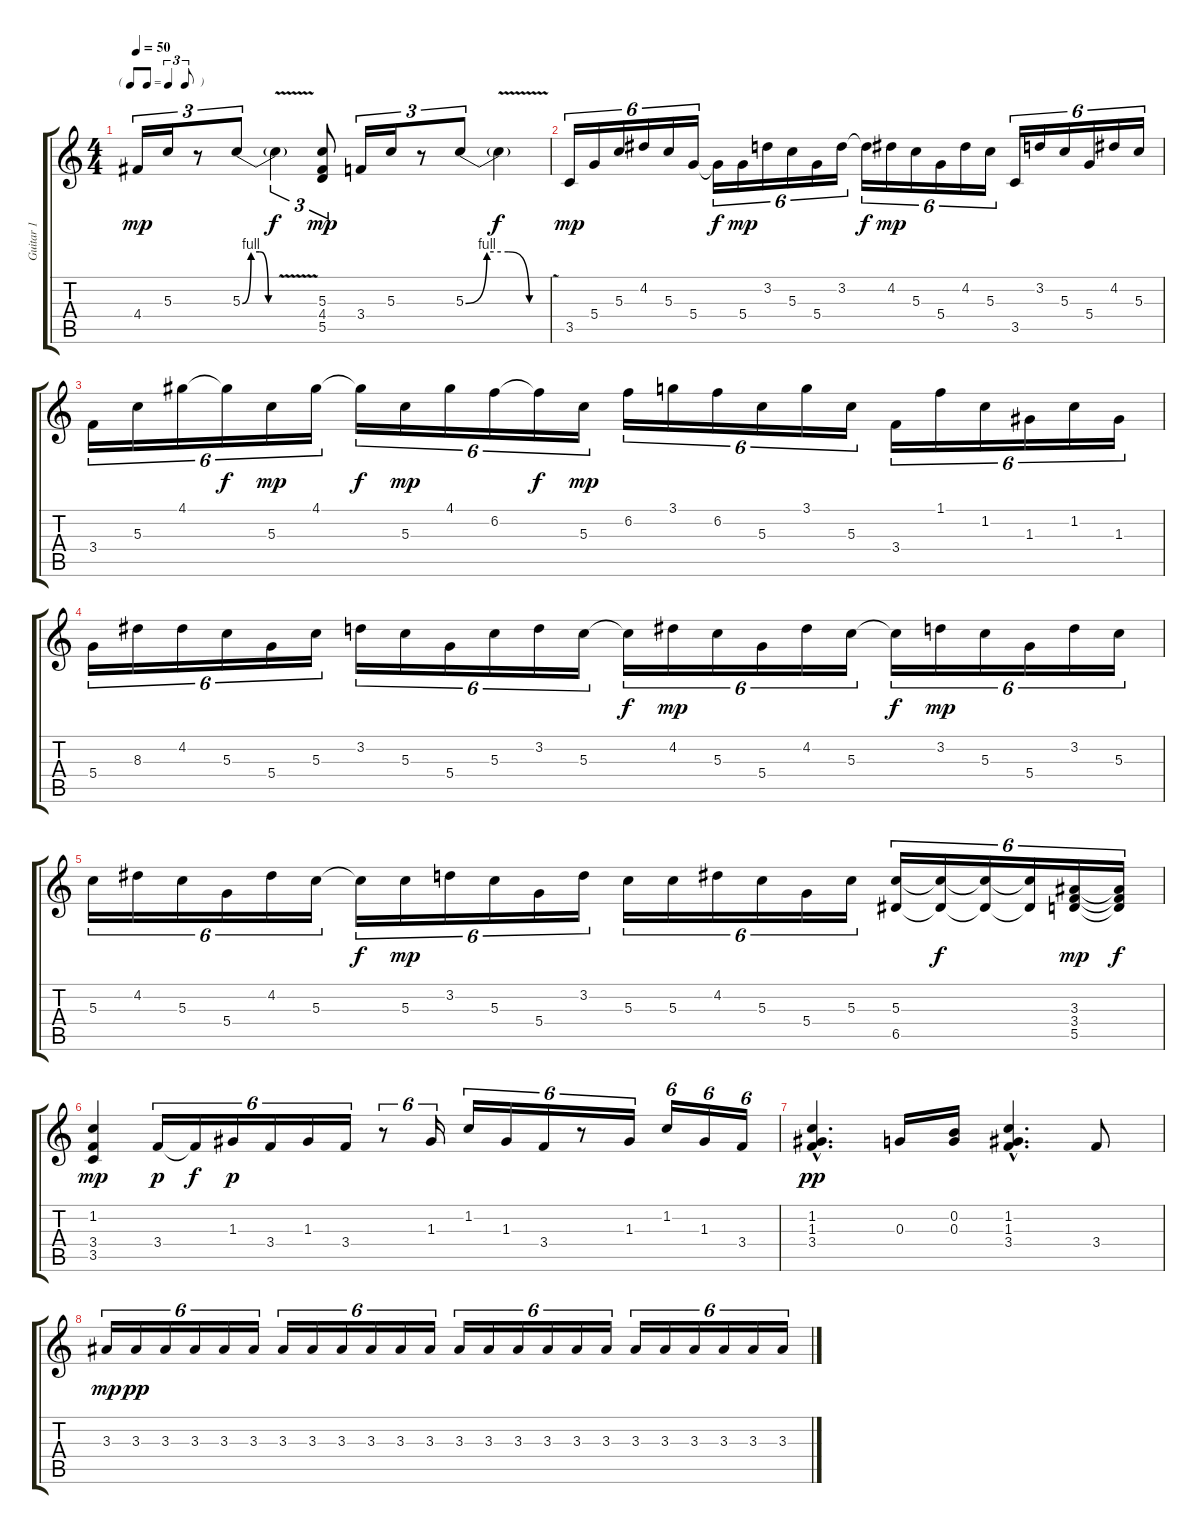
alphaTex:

\track ("Guitar 1" "Guitar 1") {instrument electricguitarjazz}
\staff {score tabs}
\tuning (E4 B3 G3 D3 A2 E2) {hide}
\ts (4 4)
\tf triplet8th
\tempo 50
\clef g2
\ks c
4.4.16{tu (3 2) dy mp} 5.3.16{tu (3 2)} r.8{tu (3 2)} 5.3{be (custom 0 0 15 4 30 4 45 0 60 0)}.8{tu (3 2)} 5.3{v t}.4{tu (3 2) dy f} (5.3 4.4 5.5).8{tu (3 2) dy mp} 3.4.16{tu (3 2)} 5.3.16{tu (3 2)} r.8{tu (3 2)} 5.3{be (custom 0 0 15 4 30 4 45 0 60 0)}.8{tu (3 2)} 5.3{v t}.4{dy f} |
3.5.16{tu (6 4) dy mp} 5.4.16{tu (6 4)} 5.3.16{tu (6 4)} 4.2.16{tu (6 4)} 5.3.16{tu (6 4)} 5.4.16{tu (6 4)} 5.4{t}.16{tu (6 4) dy f} 5.4.16{tu (6 4) dy mp} 3.2.16{tu (6 4)} 5.3.16{tu (6 4)} 5.4.16{tu (6 4)} 3.2.16{tu (6 4)} 3.2{t}.16{tu (6 4) dy f} 4.2.16{tu (6 4) dy mp} 5.3.16{tu (6 4)} 5.4.16{tu (6 4)} 4.2.16{tu (6 4)} 5.3.16{tu (6 4)} 3.5.16{tu (6 4)} 3.2.16{tu (6 4)} 5.3.16{tu (6 4)} 5.4.16{tu (6 4)} 4.2.16{tu (6 4)} 5.3.16{tu (6 4)} |
3.4.16{tu (6 4)} 5.3.16{tu (6 4)} 4.1.16{tu (6 4)} 4.1{t}.16{tu (6 4) dy f} 5.3.16{tu (6 4) dy mp} 4.1.16{tu (6 4)} 4.1{t}.16{tu (6 4) dy f} 5.3.16{tu (6 4) dy mp} 4.1.16{tu (6 4)} 6.2.16{tu (6 4)} 6.2{t}.16{tu (6 4) dy f} 5.3.16{tu (6 4) dy mp} 6.2.16{tu (6 4)} 3.1.16{tu (6 4)} 6.2.16{tu (6 4)} 5.3.16{tu (6 4)} 3.1.16{tu (6 4)} 5.3.16{tu (6 4)} 3.4.16{tu (6 4)} 1.1.16{tu (6 4)} 1.2.16{tu (6 4)} 1.3.16{tu (6 4)} 1.2.16{tu (6 4)} 1.3.16{tu (6 4)} |
5.4.16{tu (6 4)} 8.3.16{tu (6 4)} 4.2.16{tu (6 4)} 5.3.16{tu (6 4)} 5.4.16{tu (6 4)} 5.3.16{tu (6 4)} 3.2.16{tu (6 4)} 5.3.16{tu (6 4)} 5.4.16{tu (6 4)} 5.3.16{tu (6 4)} 3.2.16{tu (6 4)} 5.3.16{tu (6 4)} 5.3{t}.16{tu (6 4) dy f} 4.2.16{tu (6 4) dy mp} 5.3.16{tu (6 4)} 5.4.16{tu (6 4)} 4.2.16{tu (6 4)} 5.3.16{tu (6 4)} 5.3{t}.16{tu (6 4) dy f} 3.2.16{tu (6 4) dy mp} 5.3.16{tu (6 4)} 5.4.16{tu (6 4)} 3.2.16{tu (6 4)} 5.3.16{tu (6 4)} |
5.3.16{tu (6 4)} 4.2.16{tu (6 4)} 5.3.16{tu (6 4)} 5.4.16{tu (6 4)} 4.2.16{tu (6 4)} 5.3.16{tu (6 4)} 5.3{t}.16{tu (6 4) dy f} 5.3.16{tu (6 4) dy mp} 3.2.16{tu (6 4)} 5.3.16{tu (6 4)} 5.4.16{tu (6 4)} 3.2.16{tu (6 4)} 5.3.16{tu (6 4)} 5.3.16{tu (6 4)} 4.2.16{tu (6 4)} 5.3.16{tu (6 4)} 5.4.16{tu (6 4)} 5.3.16{tu (6 4)} (5.3 6.5).16{tu (6 4)} (5.3{t} 6.5{t}).16{tu (6 4) dy f} (5.3{t} 6.5{t}).16{tu (6 4)} (5.3{t} 6.5{t}).16{tu (6 4)} (3.3 3.4 5.5).16{tu (6 4) dy mp} (3.3{t} 3.4{t} 5.5{t}).16{tu (6 4) dy f} |
(1.2 3.4 3.5).4{dy mp} 3.4.16{tu (6 4) dy p} 3.4{t}.16{tu (6 4) dy f} 1.3.16{tu (6 4) dy p} 3.4.16{tu (6 4)} 1.3.16{tu (6 4)} 3.4.16{tu (6 4)} r.8{tu (6 4)} 1.3.16{tu (6 4)} 1.2.16{tu (6 4)} 1.3.16{tu (6 4)} 3.4.16{tu (6 4)} r.8{tu (6 4)} 1.3.16{tu (6 4)} 1.2.16{tu (6 4)} 1.3.16{tu (6 4)} 3.4.16{tu (6 4)} |
(1.2{hac} 1.3{hac} 3.4{hac}).4{d dy pp} 0.3.16 (0.2 0.3).16 (1.2{hac} 1.3{hac} 3.4{hac}).4{d} 3.4.8 |
3.3.16{tu (6 4) dy mp} 3.3.16{tu (6 4) dy pp} 3.3.16{tu (6 4)} 3.3.16{tu (6 4)} 3.3.16{tu (6 4)} 3.3.16{tu (6 4)} 3.3.16{tu (6 4)} 3.3.16{tu (6 4)} 3.3.16{tu (6 4)} 3.3.16{tu (6 4)} 3.3.16{tu (6 4)} 3.3.16{tu (6 4)} 3.3.16{tu (6 4)} 3.3.16{tu (6 4)} 3.3.16{tu (6 4)} 3.3.16{tu (6 4)} 3.3.16{tu (6 4)} 3.3.16{tu (6 4)} 3.3.16{tu (6 4)} 3.3.16{tu (6 4)} 3.3.16{tu (6 4)} 3.3.16{tu (6 4)} 3.3.16{tu (6 4)} 3.3.16{tu (6 4)}
